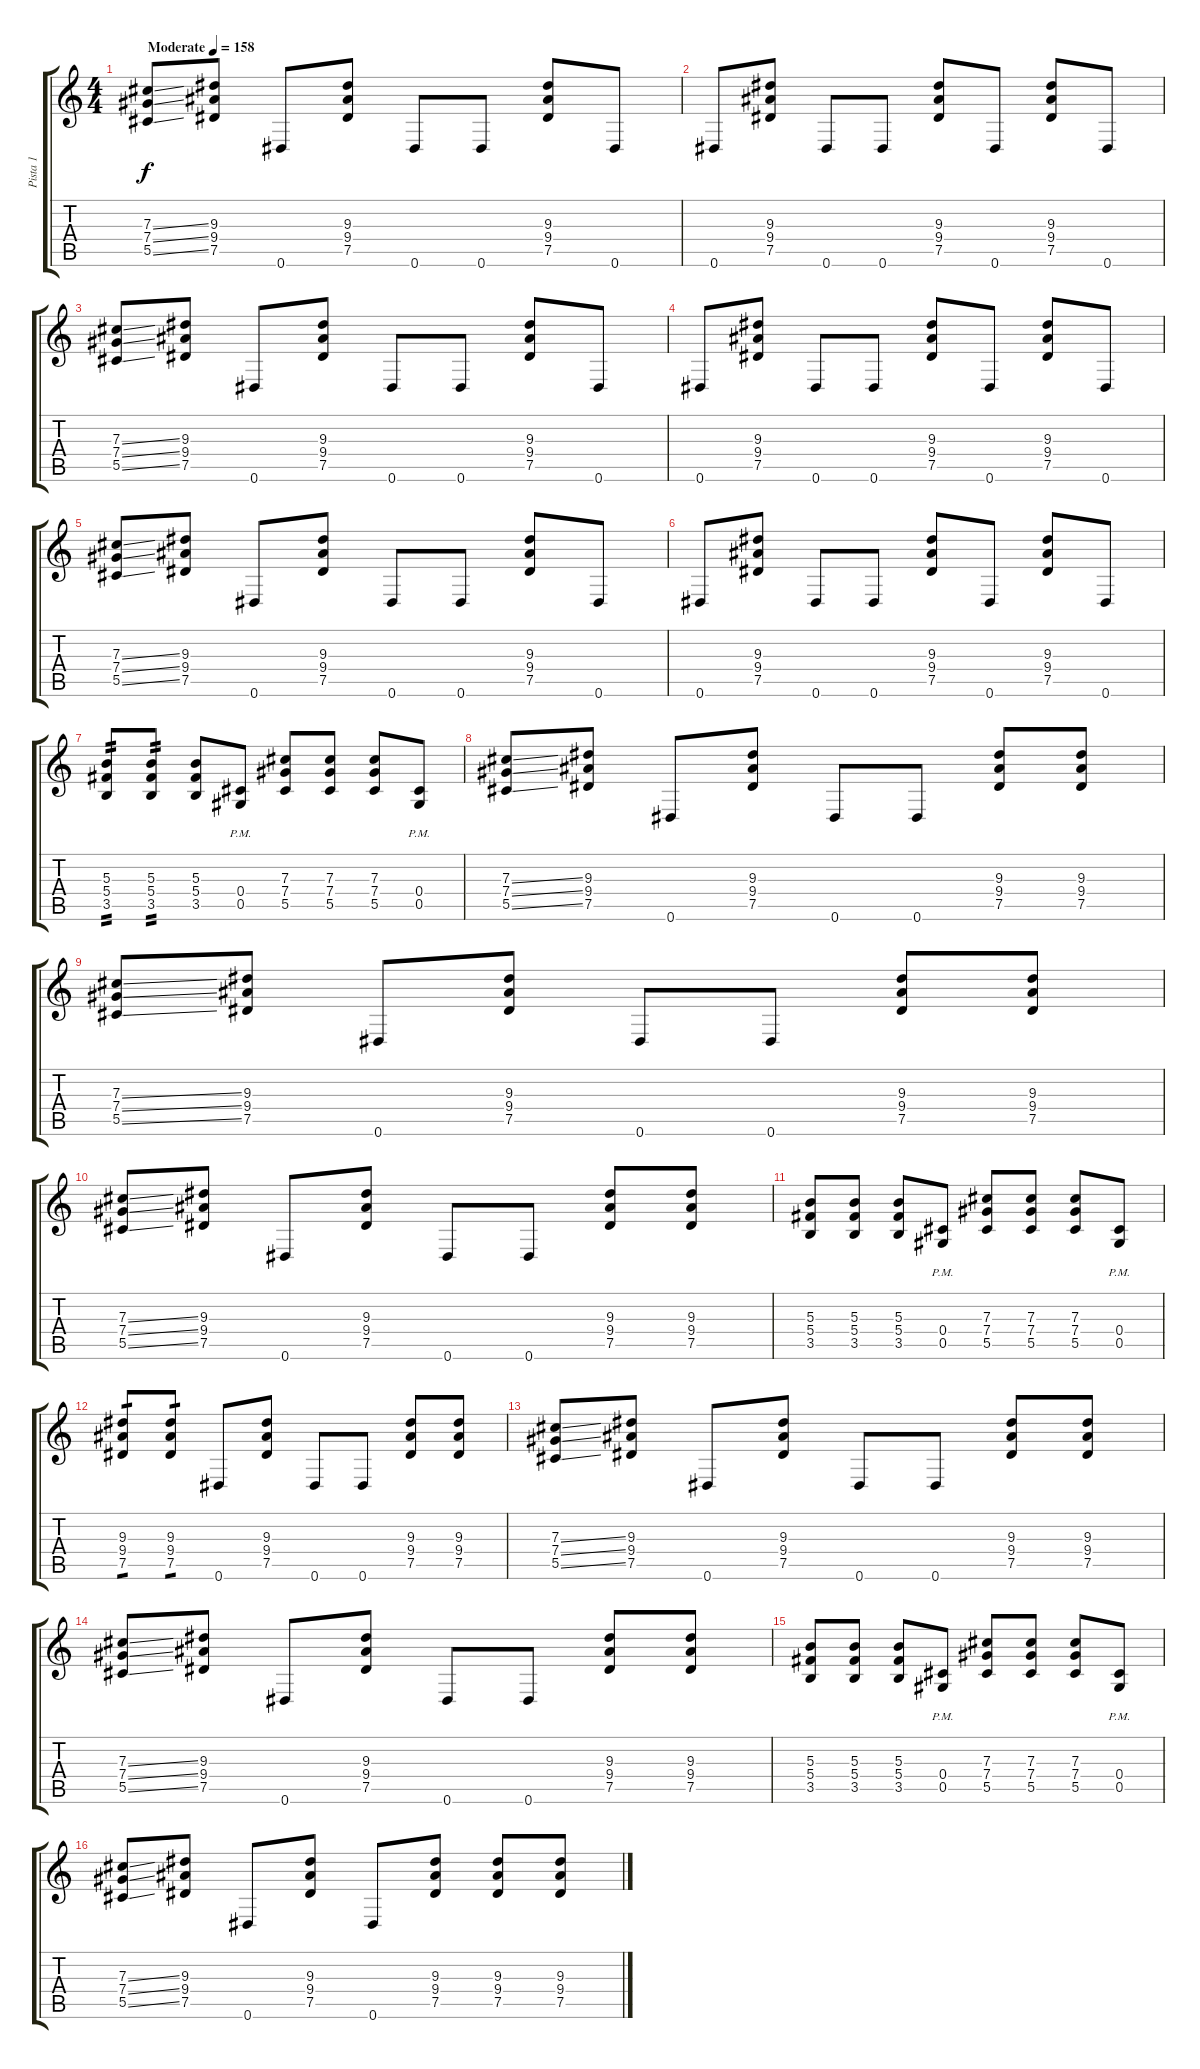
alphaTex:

\track ("Pista 1" "Pista 1") {instrument overdrivenguitar}
\staff {score tabs}
\tuning (Eb4 Bb3 Gb3 Db3 Ab2 Eb2) {hide}
\ts (4 4)
\tempo (158 "Moderate")
\clef g2
\ks c
(7.3{ss} 7.4{ss} 5.5{ss}).8{dy f instrument overdrivenguitar} (9.3 9.4 7.5).8 0.6.8 (9.3 9.4 7.5).8 0.6.8 0.6.8 (9.3 9.4 7.5).8 0.6.8 |
0.6.8 (9.3 9.4 7.5).8 0.6.8 0.6.8 (9.3 9.4 7.5).8 0.6.8 (9.3 9.4 7.5).8 0.6.8 |
(7.3{ss} 7.4{ss} 5.5{ss}).8 (9.3 9.4 7.5).8 0.6.8 (9.3 9.4 7.5).8 0.6.8 0.6.8 (9.3 9.4 7.5).8 0.6.8 |
0.6.8 (9.3 9.4 7.5).8 0.6.8 0.6.8 (9.3 9.4 7.5).8 0.6.8 (9.3 9.4 7.5).8 0.6.8 |
(7.3{ss} 7.4{ss} 5.5{ss}).8 (9.3 9.4 7.5).8 0.6.8 (9.3 9.4 7.5).8 0.6.8 0.6.8 (9.3 9.4 7.5).8 0.6.8 |
0.6.8 (9.3 9.4 7.5).8 0.6.8 0.6.8 (9.3 9.4 7.5).8 0.6.8 (9.3 9.4 7.5).8 0.6.8 |
(5.3 5.4 3.5).8{tp 2} (5.3 5.4 3.5).8{tp 2} (5.3 5.4 3.5).8 (0.4{pm} 0.5{pm}).8 (7.3 7.4 5.5).8 (7.3 7.4 5.5).8 (7.3 7.4 5.5).8 (0.4{pm} 0.5{pm}).8 |
(7.3{ss} 7.4{ss} 5.5{ss}).8 (9.3 9.4 7.5).8 0.6.8 (9.3 9.4 7.5).8 0.6.8 0.6.8 (9.3 9.4 7.5).8 (9.3 9.4 7.5).8 |
(7.3{ss} 7.4{ss} 5.5{ss}).8 (9.3 9.4 7.5).8 0.6.8 (9.3 9.4 7.5).8 0.6.8 0.6.8 (9.3 9.4 7.5).8 (9.3 9.4 7.5).8 |
(7.3{ss} 7.4{ss} 5.5{ss}).8 (9.3 9.4 7.5).8 0.6.8 (9.3 9.4 7.5).8 0.6.8 0.6.8 (9.3 9.4 7.5).8 (9.3 9.4 7.5).8 |
(5.3 5.4 3.5).8 (5.3 5.4 3.5).8 (5.3 5.4 3.5).8 (0.4{pm} 0.5{pm}).8 (7.3 7.4 5.5).8 (7.3 7.4 5.5).8 (7.3 7.4 5.5).8 (0.4{pm} 0.5{pm}).8 |
(9.3 9.4 7.5).8{tp 1} (9.3 9.4 7.5).8{tp 1} 0.6.8 (9.3 9.4 7.5).8 0.6.8 0.6.8 (9.3 9.4 7.5).8 (9.3 9.4 7.5).8 |
(7.3{ss} 7.4{ss} 5.5{ss}).8 (9.3 9.4 7.5).8 0.6.8 (9.3 9.4 7.5).8 0.6.8 0.6.8 (9.3 9.4 7.5).8 (9.3 9.4 7.5).8 |
(7.3{ss} 7.4{ss} 5.5{ss}).8 (9.3 9.4 7.5).8 0.6.8 (9.3 9.4 7.5).8 0.6.8 0.6.8 (9.3 9.4 7.5).8 (9.3 9.4 7.5).8 |
(5.3 5.4 3.5).8 (5.3 5.4 3.5).8 (5.3 5.4 3.5).8 (0.4{pm} 0.5{pm}).8 (7.3 7.4 5.5).8 (7.3 7.4 5.5).8 (7.3 7.4 5.5).8 (0.4{pm} 0.5{pm}).8 |
(7.3{ss} 7.4{ss} 5.5{ss}).8 (9.3 9.4 7.5).8 0.6.8 (9.3 9.4 7.5).8 0.6.8 (9.3 9.4 7.5).8 (9.3 9.4 7.5).8 (9.3 9.4 7.5).8
